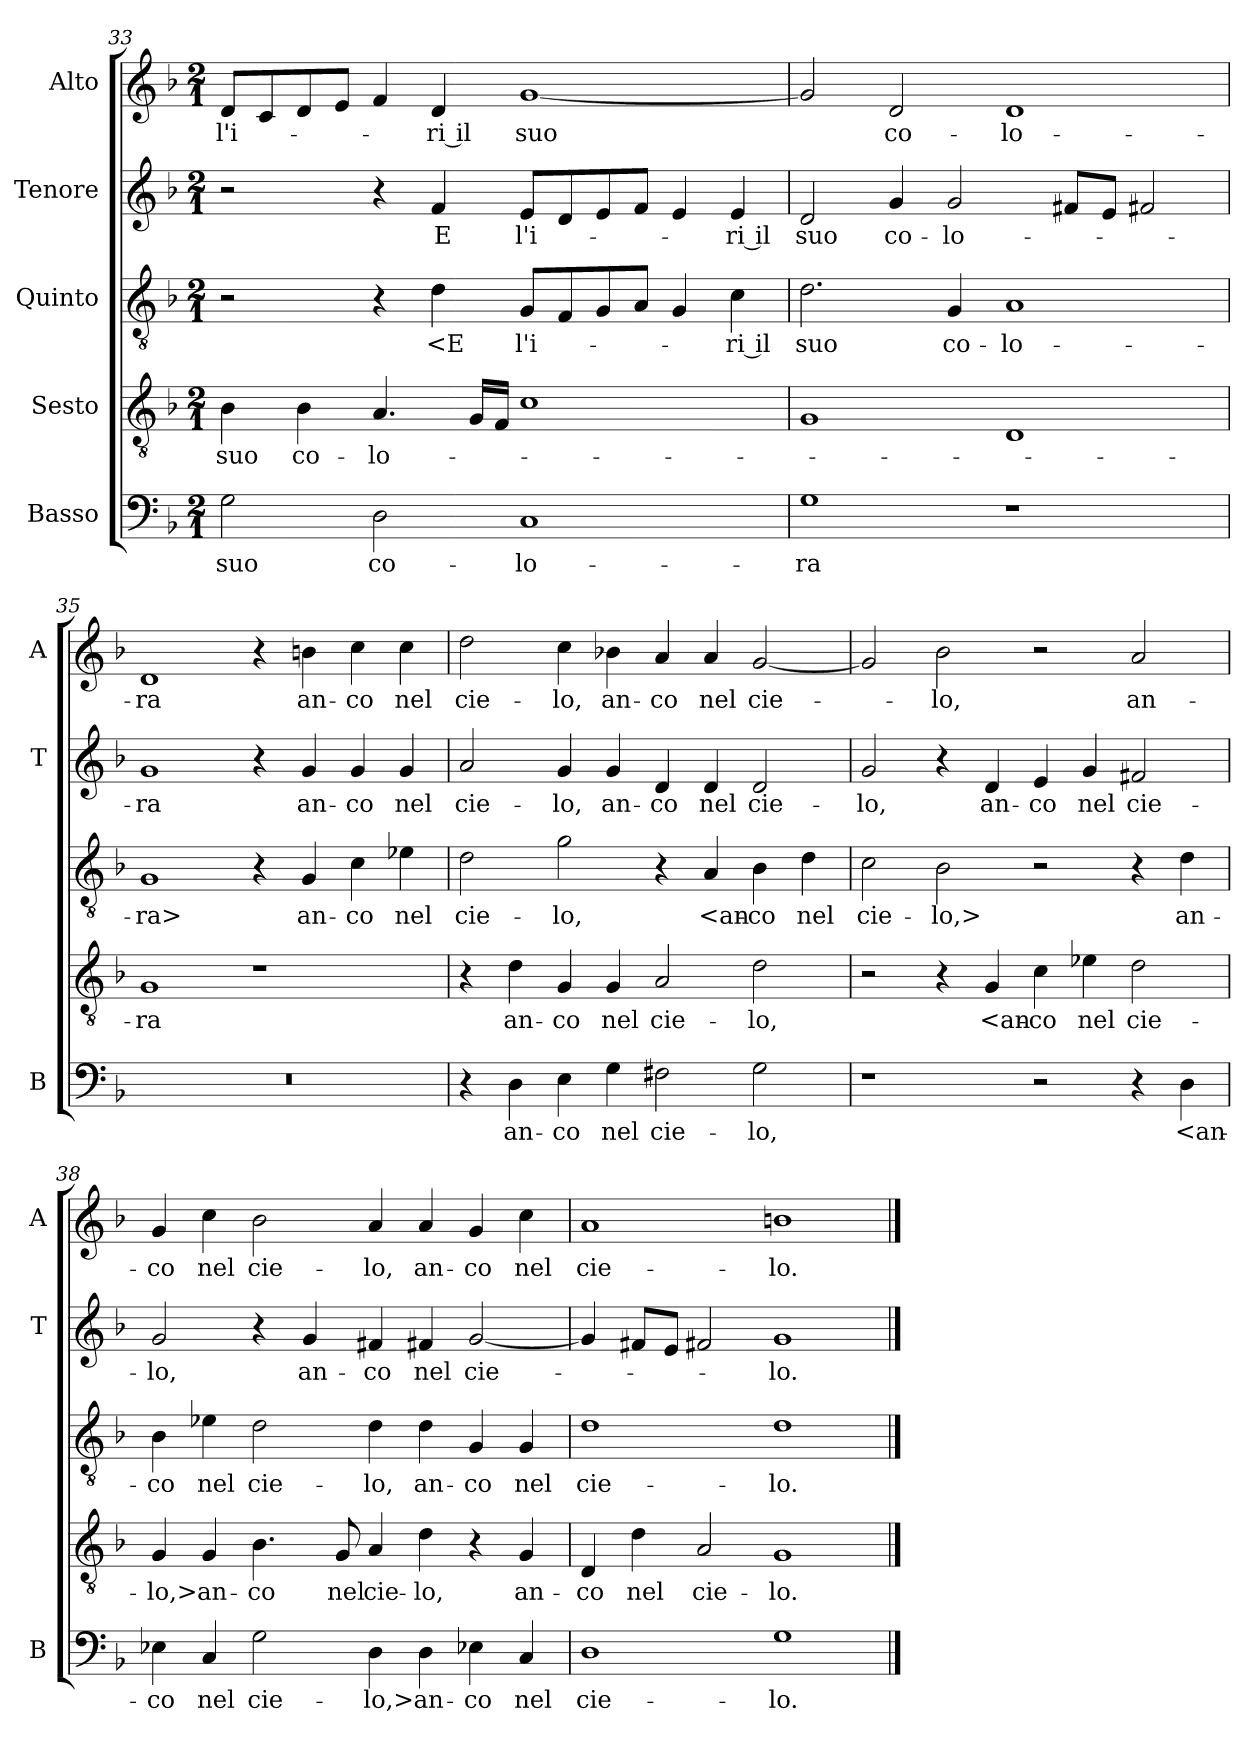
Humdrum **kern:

**kern	**text	**kern	**text	**kern	**text	**kern	**text	**kern	**text
*part5	*part5	*part4	*part4	*part3	*part3	*part2	*part2	*part1	*part1
*staff5	*staff5	*staff4	*staff4	*staff3	*staff3	*staff2	*staff2	*staff1	*staff1
*I"Basso	*	*I"Sesto	*	*I"Quinto	*	*I"Tenore	*	*I"Alto	*
*I'B	*	*	*	*	*	*I'T	*	*I'A	*
*clefF4	*	*clefGv2	*	*clefGv2	*	*clefG2	*	*clefG2	*
*k[b-]	*	*k[b-]	*	*k[b-]	*	*k[b-]	*	*k[b-]	*
*d:	*	*d:	*	*d:	*	*d:	*	*d:	*
*M2/1	*	*M2/1	*	*M2/1	*	*M2/1	*	*M2/1	*
=33	=33	=33	=33	=33	=33	=33	=33	=33	=33
2G	suo	4B-	suo	2r	.	2r	.	8dL	l'i-
.	.	.	.	.	.	.	.	8c	.
.	.	4B-	co-	.	.	.	.	8d	.
.	.	.	.	.	.	.	.	8eJ	.
2D	co-	4.A	-lo-	4r	.	4r	.	4f	.
.	.	.	.	4d	<E	4f	E	4d	-ri il
.	.	16GLL	.	.	.	.	.	.	.
.	.	16FJJ	.	.	.	.	.	.	.
1C	-lo-	1c	.	8GL	l'i-	8eL	l'i-	[1g	suo
.	.	.	.	8F	.	8d	.	.	.
.	.	.	.	8G	.	8e	.	.	.
.	.	.	.	8AJ	.	8fJ	.	.	.
.	.	.	.	4G	.	4e	.	.	.
.	.	.	.	4c	-ri il	4e	-ri il	.	.
=34	=34	=34	=34	=34	=34	=34	=34	=34	=34
1G	-ra	1G	.	2.d	suo	2d	suo	2g]	.
.	.	.	.	.	.	4g	co-	2d	co-
.	.	.	.	4G	co-	2g	-lo-	.	.
1r	.	1D	.	1A	-lo-	.	.	1d	-lo-
.	.	.	.	.	.	8f#XL	.	.	.
.	.	.	.	.	.	8eJ	.	.	.
.	.	.	.	.	.	2f#X	.	.	.
=35	=35	=35	=35	=35	=35	=35	=35	=35	=35
0r	.	1G	-ra	1G	-ra>	1g	-ra	1d	-ra
.	.	1r	.	4r	.	4r	.	4r	.
.	.	.	.	4G	an-	4g	an-	4bn	an-
.	.	.	.	4c	-co	4g	-co	4cc	-co
.	.	.	.	4e-X	nel	4g	nel	4cc	nel
=36	=36	=36	=36	=36	=36	=36	=36	=36	=36
4r	.	4r	.	2d	cie-	2a	cie-	2dd	cie-
4D	an-	4d	an-	.	.	.	.	.	.
4E	-co	4G	-co	2g	-lo,	4g	-lo,	4cc	-lo,
4G	nel	4G	nel	.	.	4g	an-	4b-X	an-
2F#X	cie-	2A	cie-	4r	.	4d	-co	4a	-co
.	.	.	.	4A	<an-	4d	nel	4a	nel
2G	-lo,	2d	-lo,	4B-	-co	2d	cie-	[2g	cie-
.	.	.	.	4d	nel	.	.	.	.
=37	=37	=37	=37	=37	=37	=37	=37	=37	=37
1r	.	2r	.	2c	cie-	2g	-lo,	2g]	.
.	.	4r	.	2B-	-lo,>	4r	.	2b-	-lo,
.	.	4G	<an-	.	.	4d	an-	.	.
2r	.	4c	-co	2r	.	4e	-co	2r	.
.	.	4e-X	nel	.	.	4g	nel	.	.
4r	.	2d	cie-	4r	.	2f#X	cie-	2a	an-
4D	<an-	.	.	4d	an-	.	.	.	.
=38	=38	=38	=38	=38	=38	=38	=38	=38	=38
4E-X	-co	4G	-lo,>	4B-	-co	2g	-lo,	4g	-co
4C	nel	4G	an-	4e-X	nel	.	.	4cc	nel
2G	cie-	4.B-	-co	2d	cie-	4r	.	2b-	cie-
.	.	.	.	.	.	4g	an-	.	.
.	.	8G	nel	.	.	.	.	.	.
4D	-lo,>	4A	cie-	4d	-lo,	4f#X	-co	4a	-lo,
4D	an-	4d	-lo,	4d	an-	4f#X	nel	4a	an-
4E-X	-co	4r	.	4G	-co	[2g	cie-	4g	-co
4C	nel	4G	an-	4G	nel	.	.	4cc	nel
=39	=39	=39	=39	=39	=39	=39	=39	=39	=39
1D	cie-	4D	-co	1d	cie-	4g]	.	1a	cie-
.	.	4d	nel	.	.	8f#XL	.	.	.
.	.	.	.	.	.	8eJ	.	.	.
.	.	2A	cie-	.	.	2f#X	.	.	.
1G	-lo.	1G	-lo.	1d	-lo.	1g	-lo.	1bn	-lo.
==	==	==	==	==	==	==	==	==	==
*-	*-	*-	*-	*-	*-	*-	*-	*-	*-
